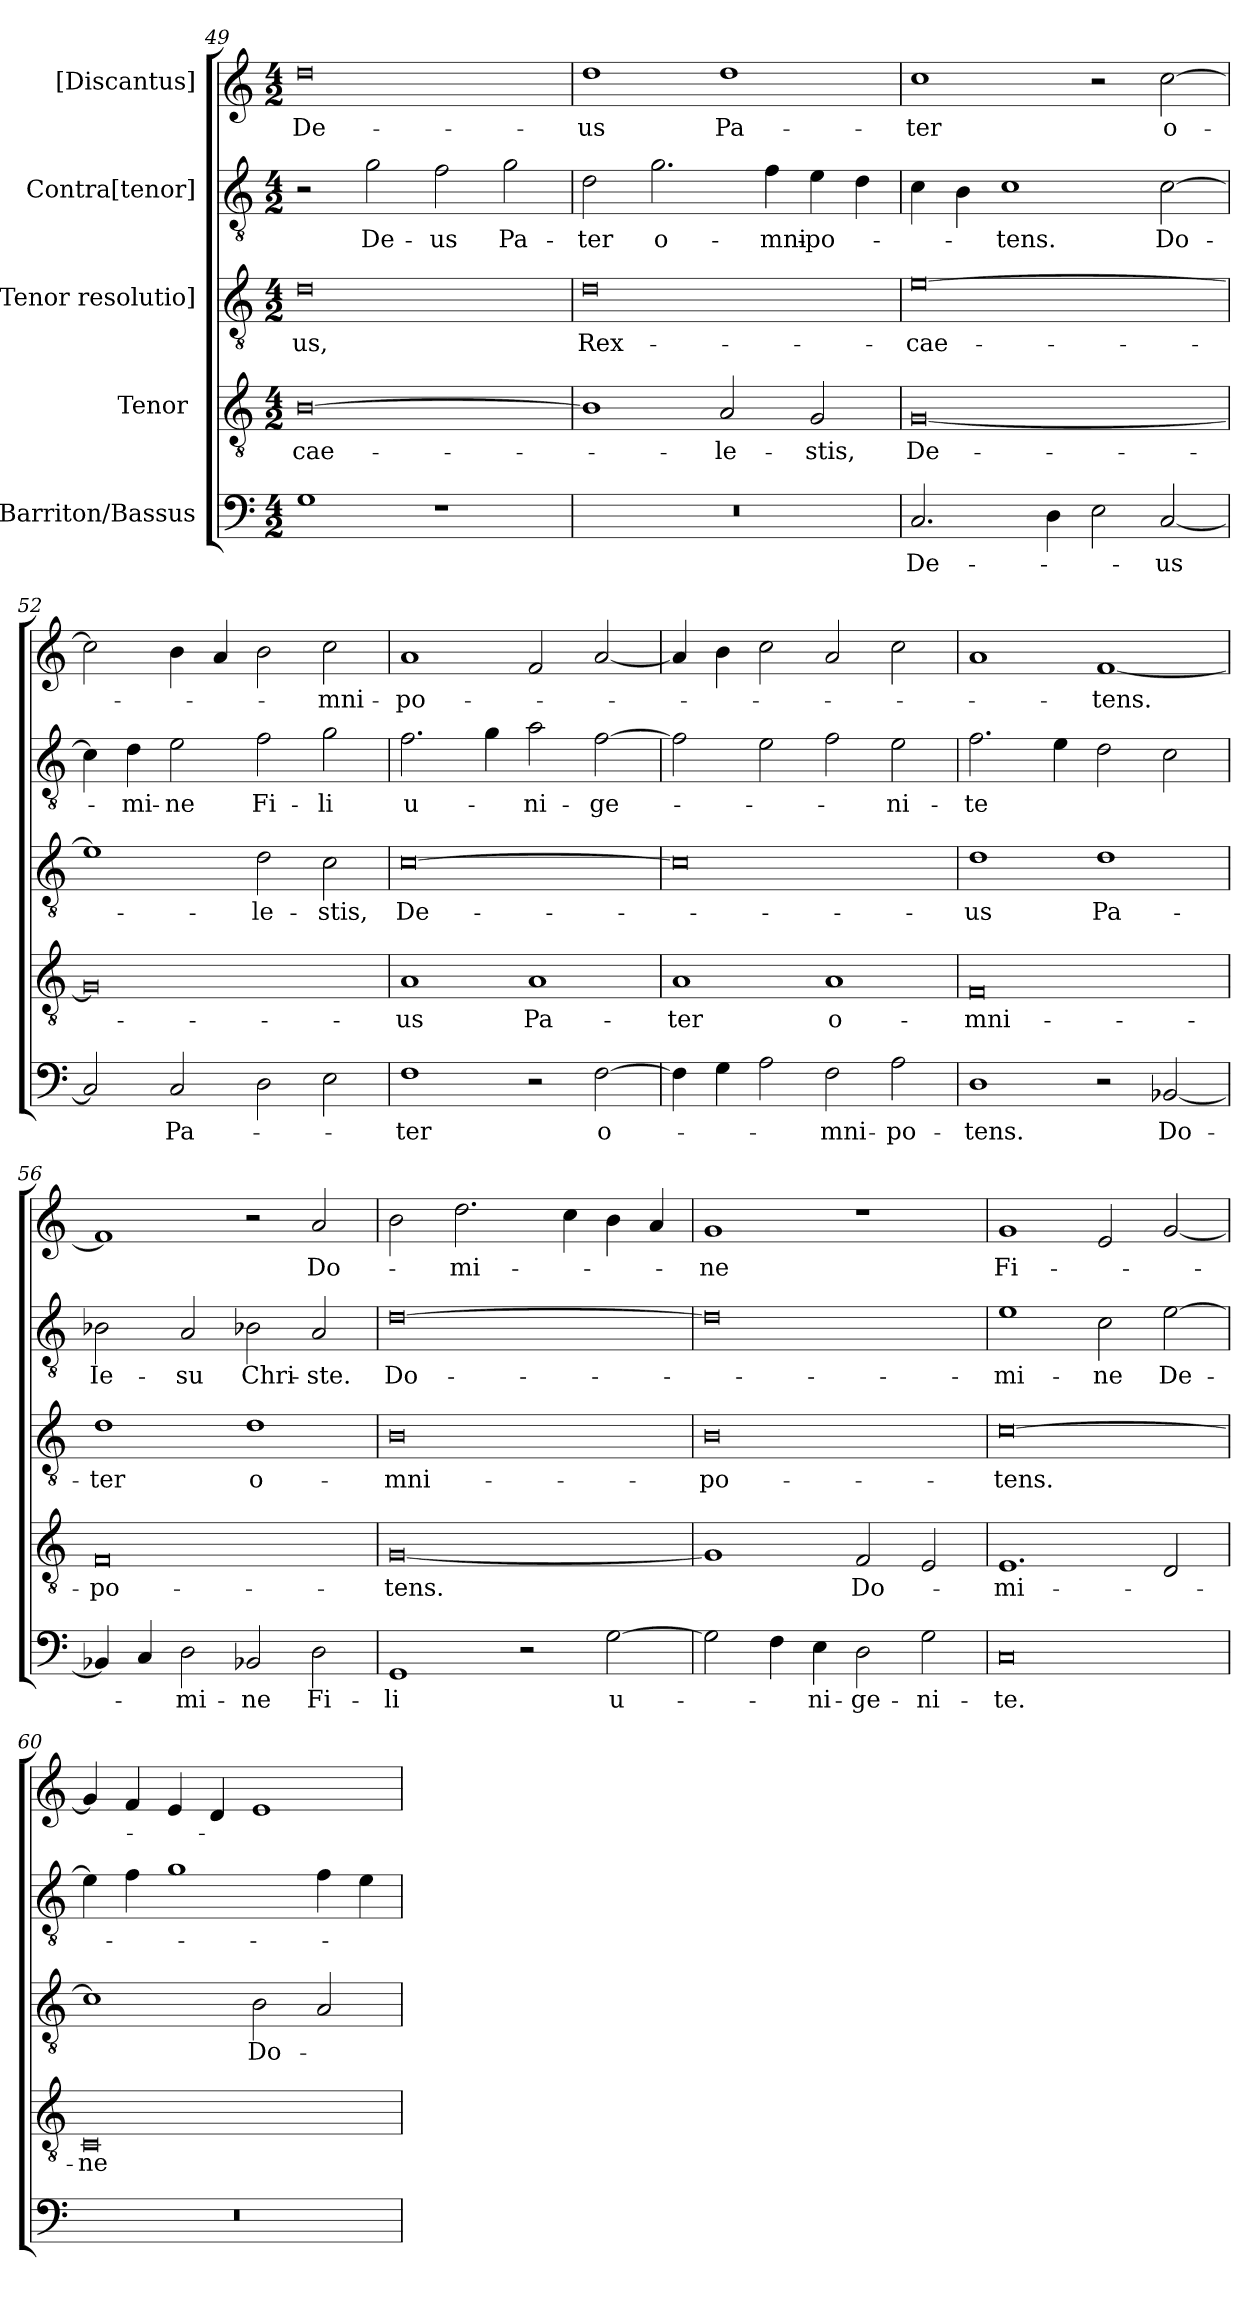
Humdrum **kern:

**kern	**text	**kern	**text	**kern	**text	**kern	**text	**kern	**text
*part5	*part5	*part4	*part4	*part3	*part3	*part2	*part2	*part1	*part1
*staff5	*staff5	*staff4	*staff4	*staff3	*staff3	*staff2	*staff2	*staff1	*staff1
*I"Barriton/Bassus	*	*I"Tenor [2]	*	*I"[Tenor resolutio]	*	*I"Contra[tenor]	*	*I"[Discantus]	*
*clefF4	*	*clefGv2	*	*clefGv2	*	*clefGv2	*	*clefG2	*
*k[]	*	*k[]	*	*k[]	*	*k[]	*	*k[]	*
*M4/2	*	*M4/2	*	*M4/2	*	*M4/2	*	*M4/2	*
=49	=49	=49	=49	=49	=49	=49	=49	=49	=49
1G\	.	[0B\	cae-	0d\	-us,	2r	.	0dd\	De-
.	.	.	.	.	.	2g\	De-	.	.
1r	.	.	.	.	.	2f\	-us	.	.
.	.	.	.	.	.	2g\	Pa-	.	.
=50	=50	=50	=50	=50	=50	=50	=50	=50	=50
0r	.	1B\]	.	0d\	Rex-	2d\	-ter	1dd\	-us
.	.	.	.	.	.	2.g\	o-	.	.
.	.	2A/	-le-	.	.	.	.	1dd\	Pa-
.	.	.	.	.	.	4f\	-mni-	.	.
.	.	2G/	-stis,	.	.	4e\	-po-	.	.
.	.	.	.	.	.	4d\	.	.	.
=51	=51	=51	=51	=51	=51	=51	=51	=51	=51
2.C/	De-	[0G/	De-	[0e\	cae-	4c\	.	1cc\	-ter
.	.	.	.	.	.	4B\	.	.	.
.	.	.	.	.	.	1c\	-tens.	.	.
4D\	.	.	.	.	.	.	.	.	.
2E\	.	.	.	.	.	.	.	2r	.
[2C/	-us	.	.	.	.	[2c\	Do-	[2cc\	o-
=52	=52	=52	=52	=52	=52	=52	=52	=52	=52
2C/]	.	0G/]	.	1e\]	.	4c\]	.	2cc\]	.
.	.	.	.	.	.	4d\	-mi-	.	.
2C/	Pa-	.	.	.	.	2e\	-ne	4b\	.
.	.	.	.	.	.	.	.	4a/	.
2D\	.	.	.	2d\	-le-	2f\	Fi-	2b\	.
2E\	.	.	.	2c\	-stis,	2g\	-li	2cc\	-mni-
=53	=53	=53	=53	=53	=53	=53	=53	=53	=53
1F\	-ter	1A/	-us	[0c\	De-	2.f\	u-	1a/	-po-
.	.	.	.	.	.	4g\	.	.	.
2r	.	1A/	Pa-	.	.	2a\	-ni-	2f/	.
[2F\	o-	.	.	.	.	[2f\	-ge-	[2a/	.
=54	=54	=54	=54	=54	=54	=54	=54	=54	=54
4F\]	.	1A/	-ter	0c\]	.	2f\]	.	4a/]	.
4G\	.	.	.	.	.	.	.	4b\	.
2A\	.	.	.	.	.	2e\	.	2cc\	.
2F\	-mni-	1A/	o-	.	.	2f\	.	2a/	.
2A\	-po-	.	.	.	.	2e\	-ni-	2cc\	.
=55	=55	=55	=55	=55	=55	=55	=55	=55	=55
1D\	-tens.	0F/	-mni-	1d\	-us	2.f\	-te	1a/	.
.	.	.	.	.	.	4e\	.	.	.
2r	.	.	.	1d\	Pa-	2d\	.	[1f/	-tens.
[2BB-X/	Do-	.	.	.	.	2c\	.	.	.
=56	=56	=56	=56	=56	=56	=56	=56	=56	=56
4BB-X/]	.	0F/	-po-	1d\	-ter	2B-X\	Ie-	1f/]	.
4C/	.	.	.	.	.	.	.	.	.
2D\	-mi-	.	.	.	.	2A/	-su	.	.
2BB-X/	-ne	.	.	1d\	o-	2B-X\	Chri-	2r	.
2D\	Fi-	.	.	.	.	2A/	-ste.	2a/	Do-
=57	=57	=57	=57	=57	=57	=57	=57	=57	=57
1GG/	-li	[0G/	-tens.	0B\	-mni-	[0d\	Do-	2b\	.
.	.	.	.	.	.	.	.	2.dd\	-mi-
2r	.	.	.	.	.	.	.	.	.
.	.	.	.	.	.	.	.	4cc\	.
[2G\	u-	.	.	.	.	.	.	4b\	.
.	.	.	.	.	.	.	.	4a/	.
=58	=58	=58	=58	=58	=58	=58	=58	=58	=58
2G\]	.	1G/]	.	0B\	-po-	0d\]	.	1g/	-ne
4F\	.	.	.	.	.	.	.	.	.
4E\	-ni-	.	.	.	.	.	.	.	.
2D\	-ge-	2F/	Do-	.	.	.	.	1r	.
2G\	-ni-	2E/	.	.	.	.	.	.	.
=59	=59	=59	=59	=59	=59	=59	=59	=59	=59
0C/	-te.	1.E/	-mi-	[0c\	-tens.	1e\	-mi-	1g/	Fi-
.	.	.	.	.	.	2c\	-ne	2e/	.
.	.	2D/	.	.	.	[2e\	De-	[2g/	.
=60	=60	=60	=60	=60	=60	=60	=60	=60	=60
0r	.	0C/	-ne	1c\]	.	4e\]	.	4g/]	.
.	.	.	.	.	.	4f\	.	4f/	.
.	.	.	.	.	.	1g\	.	4e/	.
.	.	.	.	.	.	.	.	4d/	.
.	.	.	.	2B\	Do-	.	.	1e/	.
.	.	.	.	2A/	.	4f\	.	.	.
.	.	.	.	.	.	4e\	.	.	.
=	=	=	=	=	=	=	=	=	=
*-	*-	*-	*-	*-	*-	*-	*-	*-	*-
